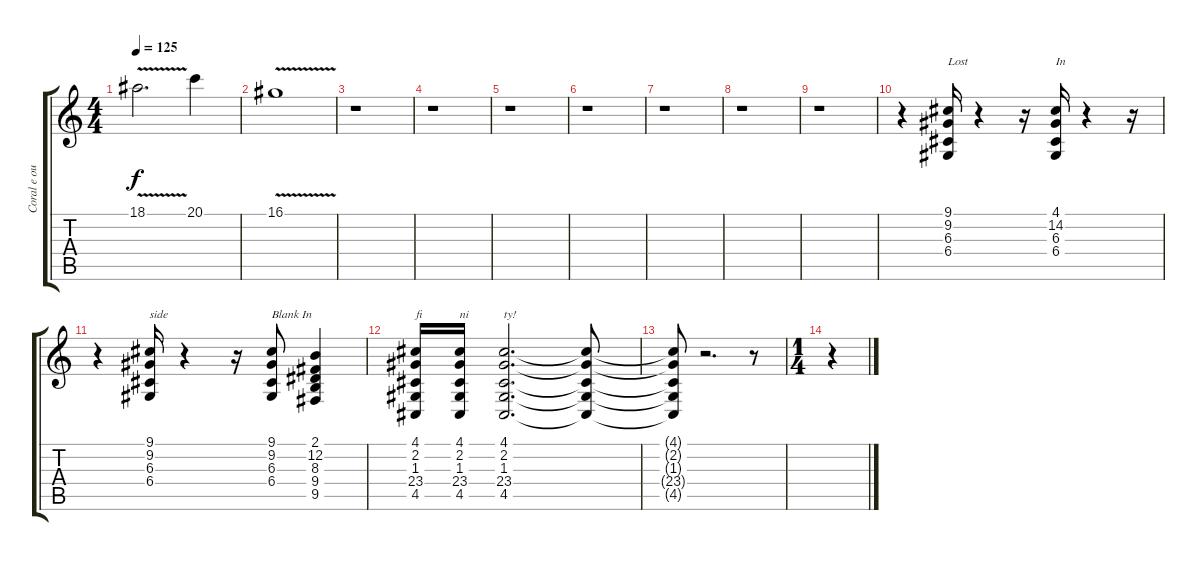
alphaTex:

\track ("Coral e outros" "Coral e ou") {instrument piccolo}
\staff {score tabs}
\tuning (E4 B3 G3 D3 A2 E2) {hide}
\ts (4 4)
\tempo 125
\clef g2
\ks c
18.1{v}.2{d dy f} 20.1.4 |
16.1{v}.1 |
r.1 |
r.1 |
r.1 |
r.1 |
r.1 |
r.1 |
r.1 |
r.4{volume 16 instrument choiraahs} (9.1 9.2 6.3 6.4).16{txt "Lost"} r.4 r.16 (4.1 14.2 6.3 6.4).16{txt "In"} r.4 r.16 |
r.4 (9.1 9.2 6.3 6.4).16{txt "side"} r.4 r.16 (9.1 9.2 6.3 6.4).8{txt "Blank In"} (2.1 12.2 8.3 9.4 9.5).4 |
(4.1 2.2 1.3 23.4 4.5).16{txt "fi"} (4.1 2.2 1.3 23.4 4.5).16{txt "ni"} (4.1 2.2 1.3 23.4 4.5).2{d txt "ty!"} (4.1{t} 2.2{t} 1.3{t} 23.4{t} 4.5{t}).8 |
(4.1{t} 2.2{t} 1.3{t} 23.4{t} 4.5{t}).8 r.2{d} r.8 |
\ts (1 4)
r.4
